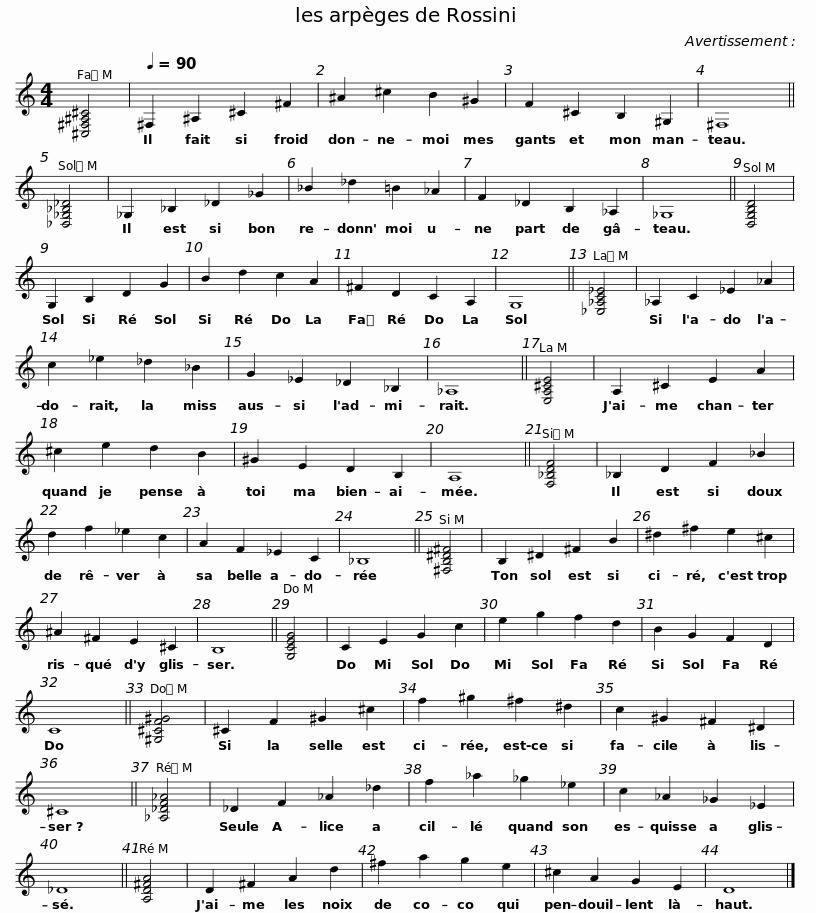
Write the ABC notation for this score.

X:1
L:1/8
M:4/4
I:linebreak $
K:C
V:1 treble
V:1
 [^C,^F,^A,^C]4 |[Q:1/4=90] ^F,2 ^A,2 ^C2 ^F2 | ^A2 ^c2 B2 ^G2 | F2 ^C2 B,2 ^G,2 | ^F,8 ||$ %5
 [_D,_G,_B,_D]4 | _G,2 _B,2 _D2 _G2 | _B2 _d2 =B2 _A2 | F2 _D2 B,2 _A,2 | _G,8 || %10
 [D,G,B,D]4 | G,2 B,2 D2 G2 | B2 d2 c2 A2 |$ ^F2 D2 C2 A,2 | G,8 || %15
 [_E,_A,C_E]4 | _A,2 C2 _E2 _A2 | c2 _e2 _d2 _B2 | G2 _E2 _D2 _B,2 | _A,8 || %20
 [E,A,^CE]4 |$ A,2 ^C2 E2 A2 | ^c2 e2 d2 B2 | ^G2 E2 D2 B,2 | A,8 ||$ %25
 [F,_B,DF]4 | _B,2 D2 F2 _B2 | d2 f2 _e2 c2 | A2 F2 _E2 C2 | _B,8 || %30
 [^F,B,^D^F]4 | B,2 ^D2 ^F2 B2 | ^d2 ^f2 e2 ^c2 |$ ^A2 ^F2 E2 ^C2 | B,8 || %35
 [G,CEG]4 | C2 E2 G2 c2 | e2 g2 f2 d2 | B2 G2 F2 D2 | C8 ||$ %40
 [^G,^CF^G]4 | ^C2 F2 ^G2 ^c2 | f2 ^g2 ^f2 ^d2 | c2 ^G2 ^F2 ^D2 | ^C8 || %45
 [_A,_DF_A]4 | _D2 F2 _A2 _d2 | f2 _a2 _g2 _e2 |$ c2 _A2 _G2 _E2 | _D8 || %50
 [A,D^FA]4 | D2 ^F2 A2 d2 | ^f2 a2 g2 e2 | ^c2 A2 G2 E2 | D8 |] %55
